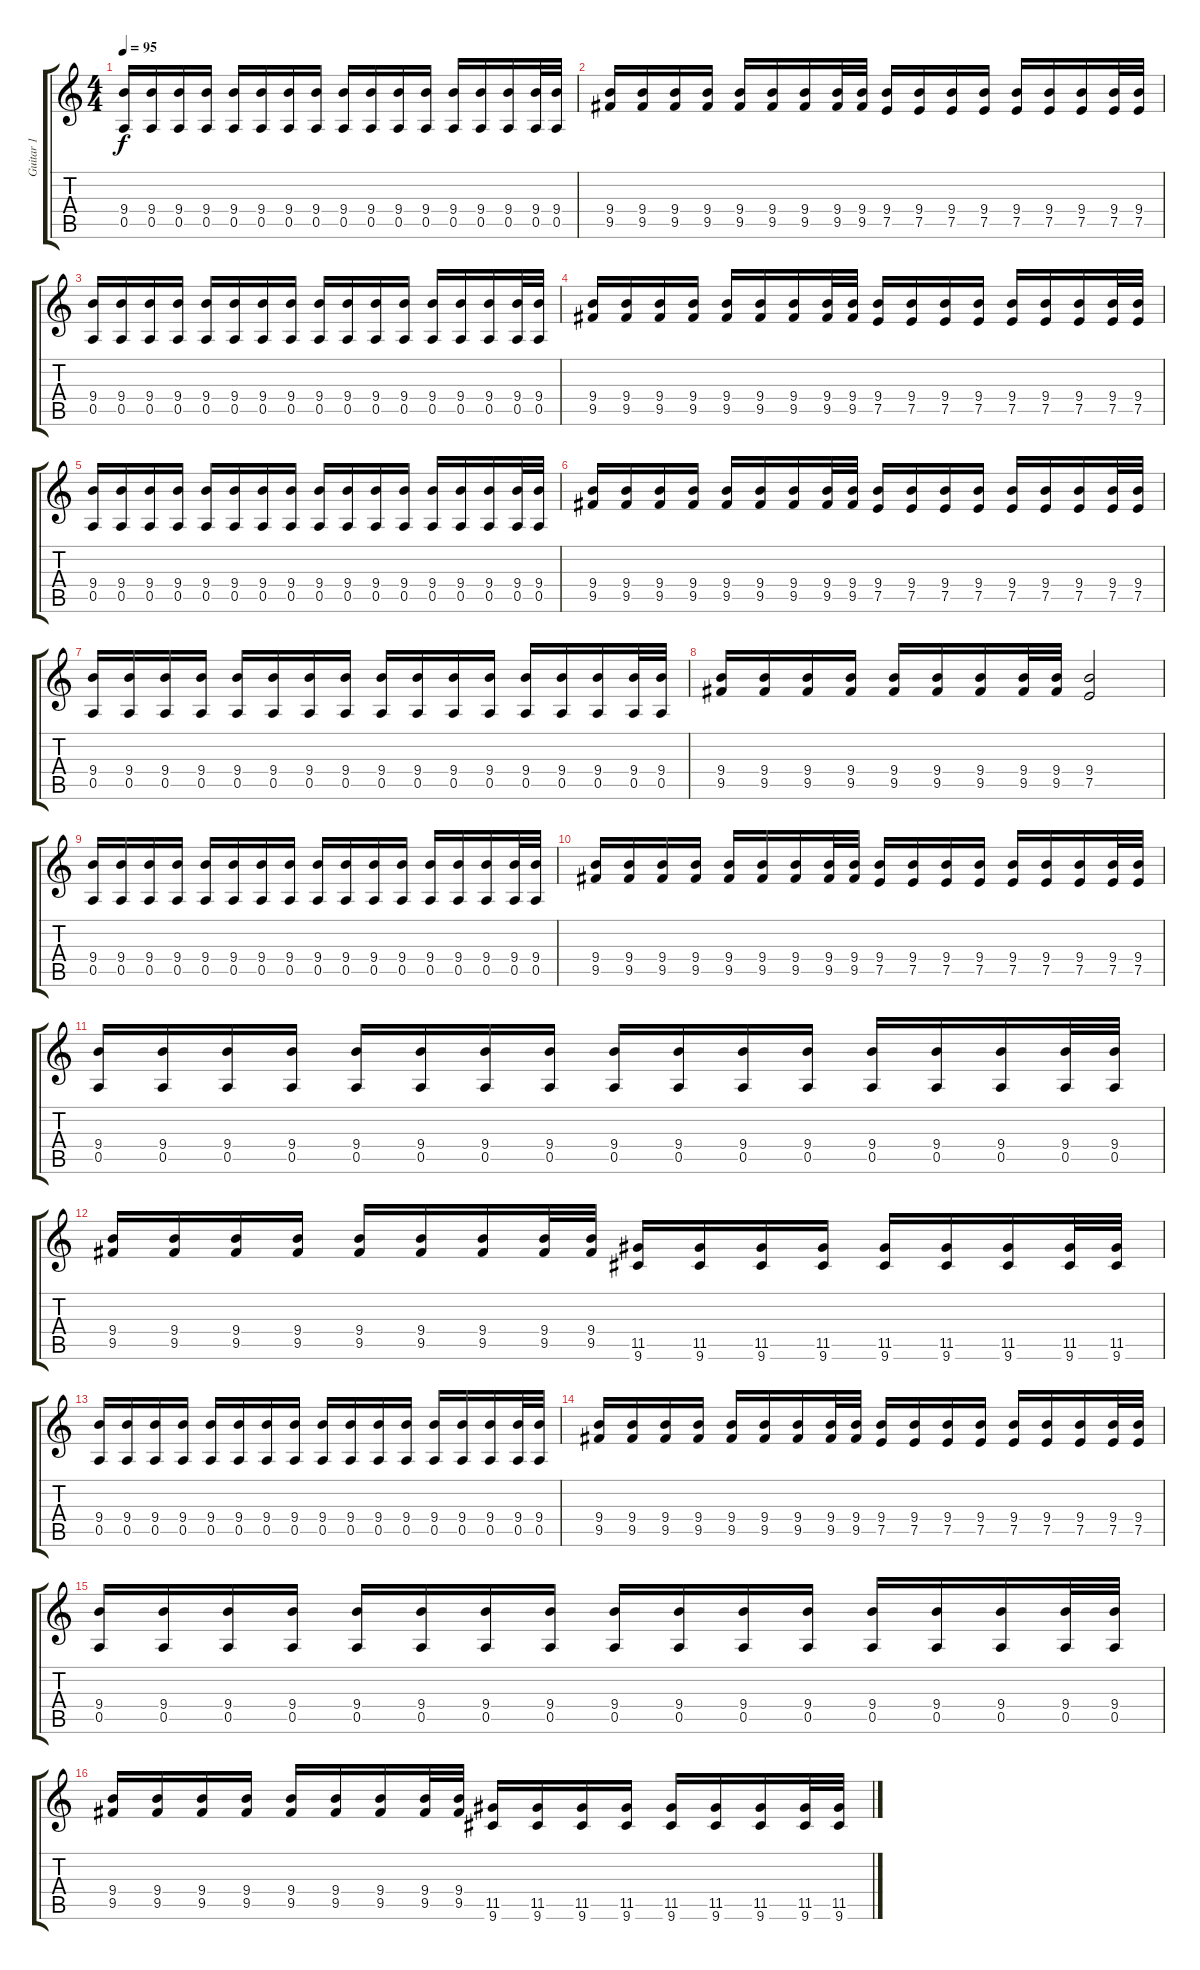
\track ("Guitar 1" "Guitar 1") {instrument distortionguitar}
\staff {score tabs}
\tuning (E4 B3 G3 D3 A2 E2) {hide}
\ts (4 4)
\tempo 95
\clef g2
\ks c
(9.4 0.5).16{dy f} (9.4 0.5).16 (9.4 0.5).16 (9.4 0.5).16 (9.4 0.5).16 (9.4 0.5).16 (9.4 0.5).16 (9.4 0.5).16 (9.4 0.5).16 (9.4 0.5).16 (9.4 0.5).16 (9.4 0.5).16 (9.4 0.5).16 (9.4 0.5).16 (9.4 0.5).16 (9.4 0.5).32 (9.4 0.5).32 |
(9.4 9.5).16 (9.4 9.5).16 (9.4 9.5).16 (9.4 9.5).16 (9.4 9.5).16 (9.4 9.5).16 (9.4 9.5).16 (9.4 9.5).32 (9.4 9.5).32 (9.4 7.5).16 (9.4 7.5).16 (9.4 7.5).16 (9.4 7.5).16 (9.4 7.5).16 (9.4 7.5).16 (9.4 7.5).16 (9.4 7.5).32 (9.4 7.5).32 |
(9.4 0.5).16 (9.4 0.5).16 (9.4 0.5).16 (9.4 0.5).16 (9.4 0.5).16 (9.4 0.5).16 (9.4 0.5).16 (9.4 0.5).16 (9.4 0.5).16 (9.4 0.5).16 (9.4 0.5).16 (9.4 0.5).16 (9.4 0.5).16 (9.4 0.5).16 (9.4 0.5).16 (9.4 0.5).32 (9.4 0.5).32 |
(9.4 9.5).16 (9.4 9.5).16 (9.4 9.5).16 (9.4 9.5).16 (9.4 9.5).16 (9.4 9.5).16 (9.4 9.5).16 (9.4 9.5).32 (9.4 9.5).32 (9.4 7.5).16 (9.4 7.5).16 (9.4 7.5).16 (9.4 7.5).16 (9.4 7.5).16 (9.4 7.5).16 (9.4 7.5).16 (9.4 7.5).32 (9.4 7.5).32 |
(9.4 0.5).16 (9.4 0.5).16 (9.4 0.5).16 (9.4 0.5).16 (9.4 0.5).16 (9.4 0.5).16 (9.4 0.5).16 (9.4 0.5).16 (9.4 0.5).16 (9.4 0.5).16 (9.4 0.5).16 (9.4 0.5).16 (9.4 0.5).16 (9.4 0.5).16 (9.4 0.5).16 (9.4 0.5).32 (9.4 0.5).32 |
(9.4 9.5).16 (9.4 9.5).16 (9.4 9.5).16 (9.4 9.5).16 (9.4 9.5).16 (9.4 9.5).16 (9.4 9.5).16 (9.4 9.5).32 (9.4 9.5).32 (9.4 7.5).16 (9.4 7.5).16 (9.4 7.5).16 (9.4 7.5).16 (9.4 7.5).16 (9.4 7.5).16 (9.4 7.5).16 (9.4 7.5).32 (9.4 7.5).32 |
(9.4 0.5).16 (9.4 0.5).16 (9.4 0.5).16 (9.4 0.5).16 (9.4 0.5).16 (9.4 0.5).16 (9.4 0.5).16 (9.4 0.5).16 (9.4 0.5).16 (9.4 0.5).16 (9.4 0.5).16 (9.4 0.5).16 (9.4 0.5).16 (9.4 0.5).16 (9.4 0.5).16 (9.4 0.5).32 (9.4 0.5).32 |
(9.4 9.5).16 (9.4 9.5).16 (9.4 9.5).16 (9.4 9.5).16 (9.4 9.5).16 (9.4 9.5).16 (9.4 9.5).16 (9.4 9.5).32 (9.4 9.5).32 (9.4 7.5).2 |
(9.4 0.5).16 (9.4 0.5).16 (9.4 0.5).16 (9.4 0.5).16 (9.4 0.5).16 (9.4 0.5).16 (9.4 0.5).16 (9.4 0.5).16 (9.4 0.5).16 (9.4 0.5).16 (9.4 0.5).16 (9.4 0.5).16 (9.4 0.5).16 (9.4 0.5).16 (9.4 0.5).16 (9.4 0.5).32 (9.4 0.5).32 |
(9.4 9.5).16 (9.4 9.5).16 (9.4 9.5).16 (9.4 9.5).16 (9.4 9.5).16 (9.4 9.5).16 (9.4 9.5).16 (9.4 9.5).32 (9.4 9.5).32 (9.4 7.5).16 (9.4 7.5).16 (9.4 7.5).16 (9.4 7.5).16 (9.4 7.5).16 (9.4 7.5).16 (9.4 7.5).16 (9.4 7.5).32 (9.4 7.5).32 |
(9.4 0.5).16 (9.4 0.5).16 (9.4 0.5).16 (9.4 0.5).16 (9.4 0.5).16 (9.4 0.5).16 (9.4 0.5).16 (9.4 0.5).16 (9.4 0.5).16 (9.4 0.5).16 (9.4 0.5).16 (9.4 0.5).16 (9.4 0.5).16 (9.4 0.5).16 (9.4 0.5).16 (9.4 0.5).32 (9.4 0.5).32 |
(9.4 9.5).16 (9.4 9.5).16 (9.4 9.5).16 (9.4 9.5).16 (9.4 9.5).16 (9.4 9.5).16 (9.4 9.5).16 (9.4 9.5).32 (9.4 9.5).32 (11.5 9.6).16 (11.5 9.6).16 (11.5 9.6).16 (11.5 9.6).16 (11.5 9.6).16 (11.5 9.6).16 (11.5 9.6).16 (11.5 9.6).32 (11.5 9.6).32 |
(9.4 0.5).16 (9.4 0.5).16 (9.4 0.5).16 (9.4 0.5).16 (9.4 0.5).16 (9.4 0.5).16 (9.4 0.5).16 (9.4 0.5).16 (9.4 0.5).16 (9.4 0.5).16 (9.4 0.5).16 (9.4 0.5).16 (9.4 0.5).16 (9.4 0.5).16 (9.4 0.5).16 (9.4 0.5).32 (9.4 0.5).32 |
(9.4 9.5).16 (9.4 9.5).16 (9.4 9.5).16 (9.4 9.5).16 (9.4 9.5).16 (9.4 9.5).16 (9.4 9.5).16 (9.4 9.5).32 (9.4 9.5).32 (9.4 7.5).16 (9.4 7.5).16 (9.4 7.5).16 (9.4 7.5).16 (9.4 7.5).16 (9.4 7.5).16 (9.4 7.5).16 (9.4 7.5).32 (9.4 7.5).32 |
(9.4 0.5).16 (9.4 0.5).16 (9.4 0.5).16 (9.4 0.5).16 (9.4 0.5).16 (9.4 0.5).16 (9.4 0.5).16 (9.4 0.5).16 (9.4 0.5).16 (9.4 0.5).16 (9.4 0.5).16 (9.4 0.5).16 (9.4 0.5).16 (9.4 0.5).16 (9.4 0.5).16 (9.4 0.5).32 (9.4 0.5).32 |
(9.4 9.5).16 (9.4 9.5).16 (9.4 9.5).16 (9.4 9.5).16 (9.4 9.5).16 (9.4 9.5).16 (9.4 9.5).16 (9.4 9.5).32 (9.4 9.5).32 (11.5 9.6).16 (11.5 9.6).16 (11.5 9.6).16 (11.5 9.6).16 (11.5 9.6).16 (11.5 9.6).16 (11.5 9.6).16 (11.5 9.6).32 (11.5 9.6).32
